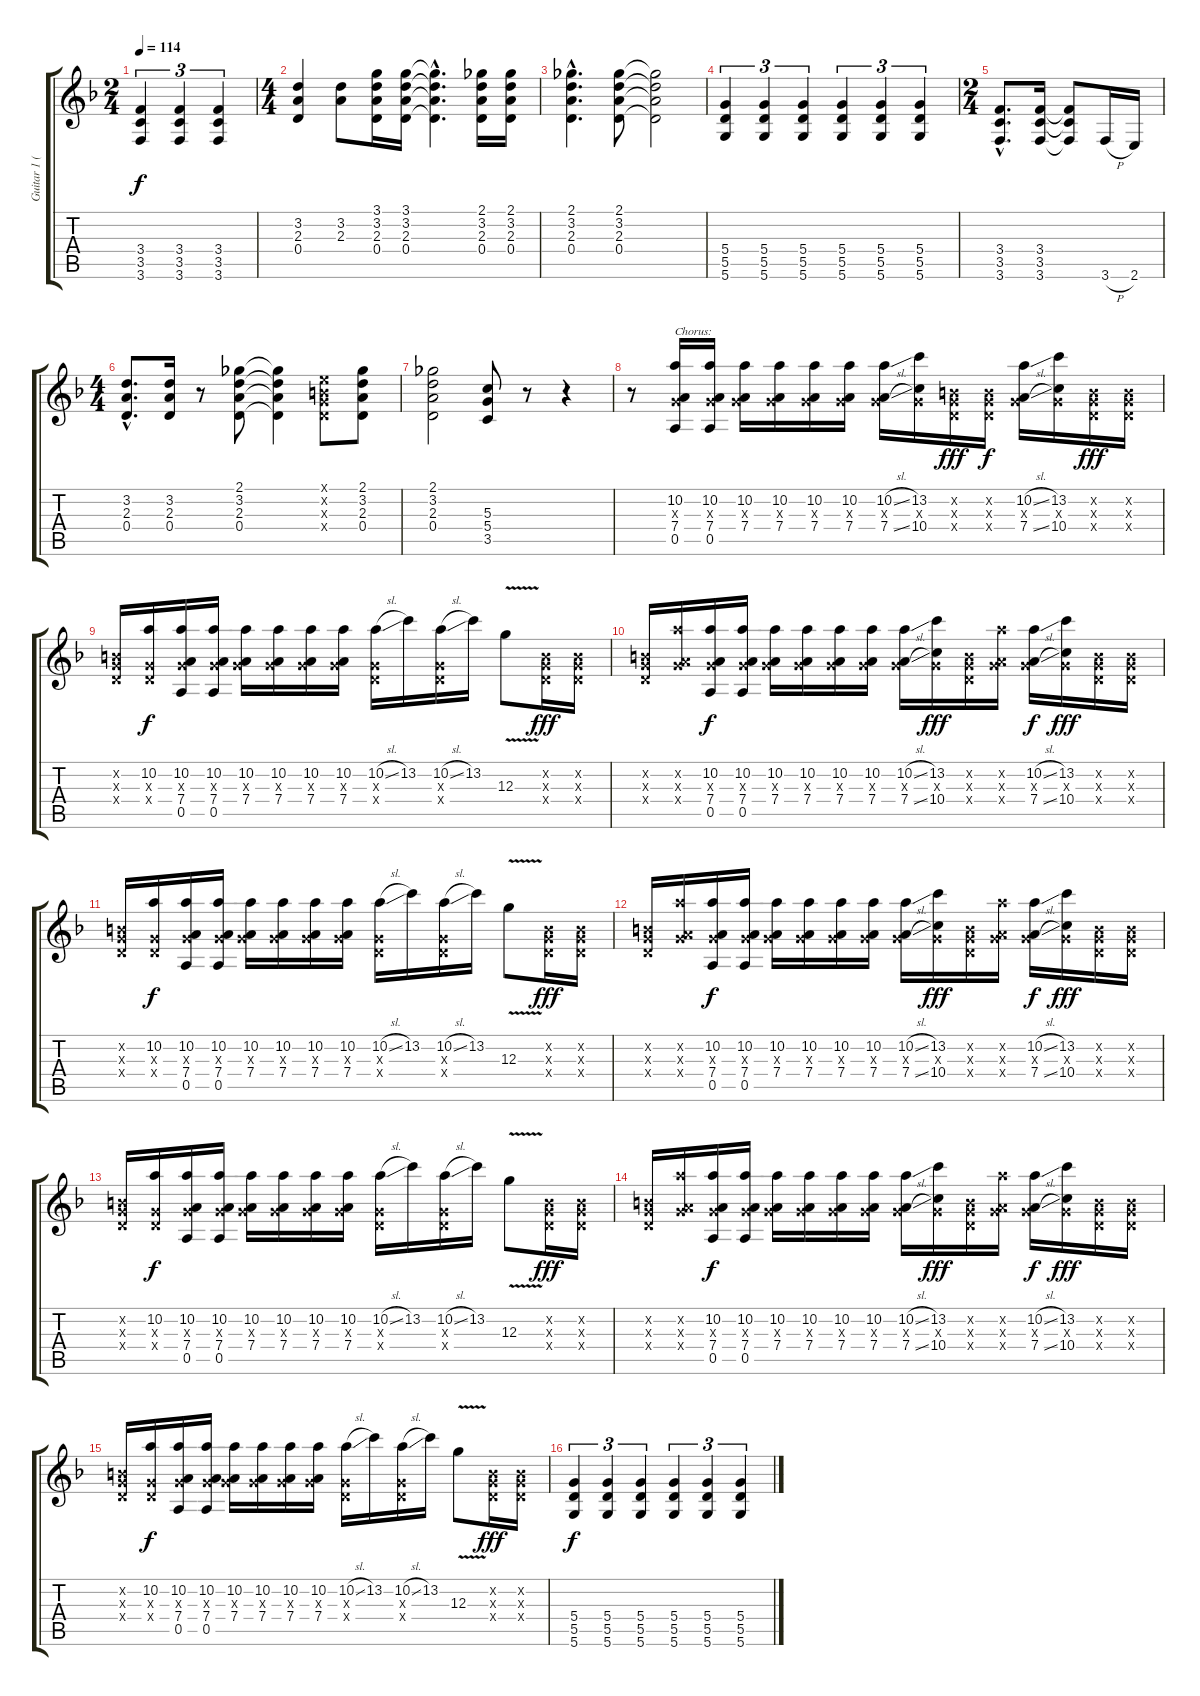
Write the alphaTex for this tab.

\track ("Guitar 1 (dist.)" "Guitar 1 (") {instrument distortionguitar}
\staff {score tabs}
\tuning (E4 B3 G3 D3 A2 D2) {hide}
\ts (2 4)
\tempo 114
\clef g2
\ks dminor
(3.4 3.5 3.6).4{tu (3 2) dy f} (3.4 3.5 3.6).4{tu (3 2)} (3.4 3.5 3.6).4{tu (3 2)} |
\ts (4 4)
(3.2 2.3 0.4).4 (3.2 2.3).8 (3.1 3.2 2.3 0.4).16 (3.1 3.2 2.3 0.4).16 (3.1{hac t} 3.2{hac t} 2.3{hac t} 0.4{hac t}).4{d} (2.1 3.2 2.3 0.4).16 (2.1 3.2 2.3 0.4).16 |
(2.1{hac} 3.2{hac} 2.3{hac} 0.4{hac}).4{d} (2.1 3.2 2.3 0.4).8 (2.1{t} 3.2{t} 2.3{t} 0.4{t}).2 |
(5.4 5.5 5.6).4{tu (3 2)} (5.4 5.5 5.6).4{tu (3 2)} (5.4 5.5 5.6).4{tu (3 2)} (5.4 5.5 5.6).4{tu (3 2)} (5.4 5.5 5.6).4{tu (3 2)} (5.4 5.5 5.6).4{tu (3 2)} |
\ts (2 4)
(3.4{hac} 3.5{hac} 3.6{hac}).8{d} (3.4 3.5 3.6).16 (3.4{t} 3.5{t} 3.6{t}).8 3.6{h}.16 2.6.16 |
\ts (4 4)
(3.2{hac} 2.3{hac} 0.4{hac}).8{d} (3.2 2.3 0.4).16 r.8 (2.1 3.2 2.3 0.4).8 (2.1{t} 3.2{t} 2.3{t} 0.4{t}).4 (0.1{x} 0.2{x} 0.3{x} 0.4{x}).8 (2.1 3.2 2.3 0.4).8 |
(2.1 3.2 2.3 0.4).2 (5.3 5.4 3.5).8 r.8 r.4 |
r.8 (10.2 0.3{x} 7.4 0.5).16{txt "Chorus:"} (10.2 0.3{x} 7.4 0.5).16 (10.2 0.3{x} 7.4).16 (10.2 0.3{x} 7.4).16 (10.2 0.3{x} 7.4).16 (10.2 0.3{x} 7.4).16 (10.2{sl} 0.3{x} 7.4{sl}).16 (13.2 0.3{x} 10.4).16 (0.2{x} 0.3{x} 0.4{x}).16{dy fff} (0.2{x} 0.3{x} 0.4{x}).16{dy f} (10.2{sl} 0.3{x} 7.4{sl}).16 (13.2 0.3{x} 10.4).16 (0.2{x} 0.3{x} 0.4{x}).16{dy fff} (0.2{x} 0.3{x} 0.4{x}).16 |
(0.2{x} 0.3{x} 0.4{x}).16 (10.2 0.3{x} 0.4{x}).16{dy f} (10.2 0.3{x} 7.4 0.5).16 (10.2 0.3{x} 7.4 0.5).16 (10.2 0.3{x} 7.4).16 (10.2 0.3{x} 7.4).16 (10.2 0.3{x} 7.4).16 (10.2 0.3{x} 7.4).16 (10.2{sl} 0.3{x} 0.4{x}).16 13.2.16 (10.2{sl} 0.3{x} 0.4{x}).16 13.2.16 12.3{v}.8 (0.2{x} 0.3{x} 0.4{x}).16{dy fff} (0.2{x} 0.3{x} 0.4{x}).16 |
(0.2{x} 0.3{x} 0.4{x}).16 (10.2{x} 0.3{x} 7.4{x}).16 (10.2 0.3{x} 7.4 0.5).16{dy f} (10.2 0.3{x} 7.4 0.5).16 (10.2 0.3{x} 7.4).16 (10.2 0.3{x} 7.4).16 (10.2 0.3{x} 7.4).16 (10.2 0.3{x} 7.4).16 (10.2{sl} 0.3{x} 7.4{sl}).16 (13.2 0.3{x} 10.4).16{dy fff} (0.2{x} 0.3{x} 0.4{x}).16 (10.2{x} 0.3{x} 7.4{x}).16 (10.2{sl} 0.3{x} 7.4{sl}).16{dy f} (13.2 0.3{x} 10.4).16{dy fff} (0.2{x} 0.3{x} 0.4{x}).16 (0.2{x} 0.3{x} 0.4{x}).16 |
(0.2{x} 0.3{x} 0.4{x}).16 (10.2 0.3{x} 0.4{x}).16{dy f} (10.2 0.3{x} 7.4 0.5).16 (10.2 0.3{x} 7.4 0.5).16 (10.2 0.3{x} 7.4).16 (10.2 0.3{x} 7.4).16 (10.2 0.3{x} 7.4).16 (10.2 0.3{x} 7.4).16 (10.2{sl} 0.3{x} 0.4{x}).16 13.2.16 (10.2{sl} 0.3{x} 0.4{x}).16 13.2.16 12.3{v}.8 (0.2{x} 0.3{x} 0.4{x}).16{dy fff} (0.2{x} 0.3{x} 0.4{x}).16 |
(0.2{x} 0.3{x} 0.4{x}).16 (10.2{x} 0.3{x} 7.4{x}).16 (10.2 0.3{x} 7.4 0.5).16{dy f} (10.2 0.3{x} 7.4 0.5).16 (10.2 0.3{x} 7.4).16 (10.2 0.3{x} 7.4).16 (10.2 0.3{x} 7.4).16 (10.2 0.3{x} 7.4).16 (10.2{sl} 0.3{x} 7.4{sl}).16 (13.2 0.3{x} 10.4).16{dy fff} (0.2{x} 0.3{x} 0.4{x}).16 (10.2{x} 0.3{x} 7.4{x}).16 (10.2{sl} 0.3{x} 7.4{sl}).16{dy f} (13.2 0.3{x} 10.4).16{dy fff} (0.2{x} 0.3{x} 0.4{x}).16 (0.2{x} 0.3{x} 0.4{x}).16 |
(0.2{x} 0.3{x} 0.4{x}).16 (10.2 0.3{x} 0.4{x}).16{dy f} (10.2 0.3{x} 7.4 0.5).16 (10.2 0.3{x} 7.4 0.5).16 (10.2 0.3{x} 7.4).16 (10.2 0.3{x} 7.4).16 (10.2 0.3{x} 7.4).16 (10.2 0.3{x} 7.4).16 (10.2{sl} 0.3{x} 0.4{x}).16 13.2.16 (10.2{sl} 0.3{x} 0.4{x}).16 13.2.16 12.3{v}.8 (0.2{x} 0.3{x} 0.4{x}).16{dy fff} (0.2{x} 0.3{x} 0.4{x}).16 |
(0.2{x} 0.3{x} 0.4{x}).16 (10.2{x} 0.3{x} 7.4{x}).16 (10.2 0.3{x} 7.4 0.5).16{dy f} (10.2 0.3{x} 7.4 0.5).16 (10.2 0.3{x} 7.4).16 (10.2 0.3{x} 7.4).16 (10.2 0.3{x} 7.4).16 (10.2 0.3{x} 7.4).16 (10.2{sl} 0.3{x} 7.4{sl}).16 (13.2 0.3{x} 10.4).16{dy fff} (0.2{x} 0.3{x} 0.4{x}).16 (10.2{x} 0.3{x} 7.4{x}).16 (10.2{sl} 0.3{x} 7.4{sl}).16{dy f} (13.2 0.3{x} 10.4).16{dy fff} (0.2{x} 0.3{x} 0.4{x}).16 (0.2{x} 0.3{x} 0.4{x}).16 |
(0.2{x} 0.3{x} 0.4{x}).16 (10.2 0.3{x} 0.4{x}).16{dy f} (10.2 0.3{x} 7.4 0.5).16 (10.2 0.3{x} 7.4 0.5).16 (10.2 0.3{x} 7.4).16 (10.2 0.3{x} 7.4).16 (10.2 0.3{x} 7.4).16 (10.2 0.3{x} 7.4).16 (10.2{sl} 0.3{x} 0.4{x}).16 13.2.16 (10.2{sl} 0.3{x} 0.4{x}).16 13.2.16 12.3{v}.8 (0.2{x} 0.3{x} 0.4{x}).16{dy fff} (0.2{x} 0.3{x} 0.4{x}).16 |
(5.4 5.5 5.6).4{tu (3 2) dy f volume 9} (5.4 5.5 5.6).4{tu (3 2)} (5.4 5.5 5.6).4{tu (3 2)} (5.4 5.5 5.6).4{tu (3 2)} (5.4 5.5 5.6).4{tu (3 2)} (5.4 5.5 5.6).4{tu (3 2)}
